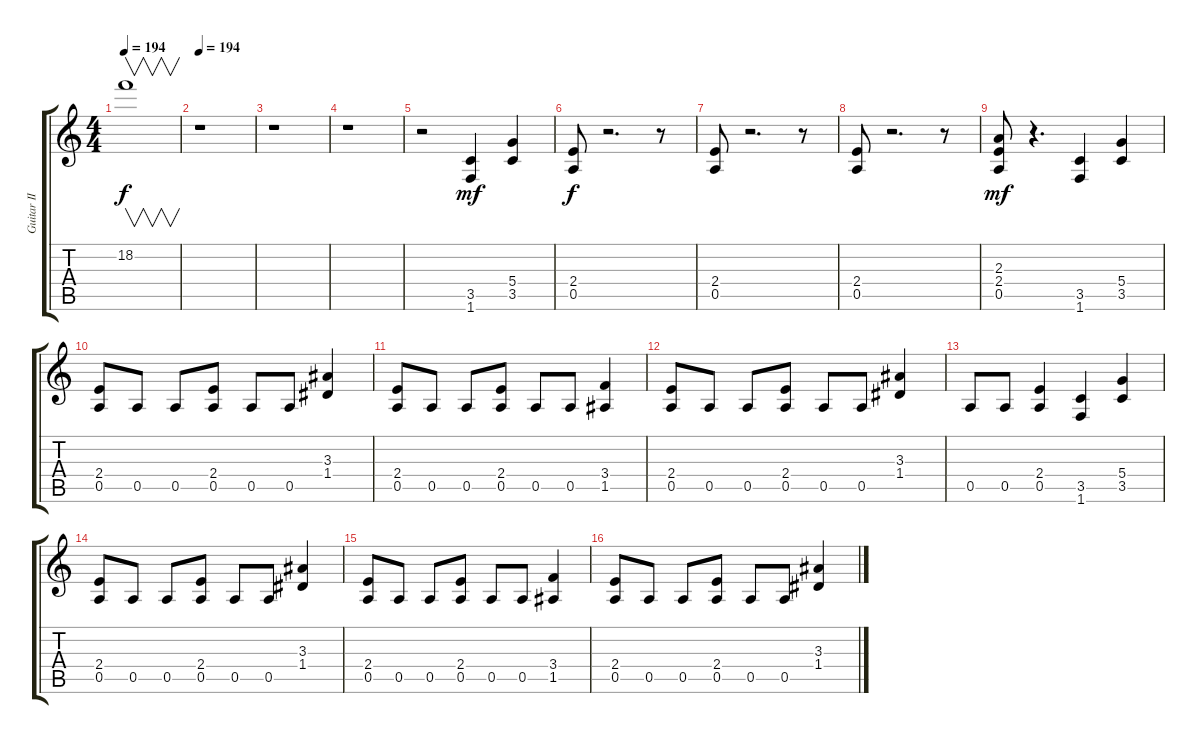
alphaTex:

\track ("Guitar II" "Guitar II") {instrument distortionguitar}
\staff {score tabs}
\tuning (E4 B3 G3 D3 A2 E2) {hide}
\ts (4 4)
\tempo 194
\clef g2
\ks c
18.2.1{v dy f} |
\tempo 194
r.1 |
r.1 |
r.1 |
r.2 (3.5 1.6).4{dy mf} (5.4 3.5).4 |
(2.4 0.5).8{dy f} r.2{d} r.8 |
(2.4 0.5).8 r.2{d} r.8 |
(2.4 0.5).8 r.2{d} r.8 |
(2.3 2.4 0.5).8{dy mf} r.4{d} (3.5 1.6).4 (5.4 3.5).4 |
(2.4 0.5).8 0.5.8 0.5.8 (2.4 0.5).8 0.5.8 0.5.8 (3.3 1.4).4 |
(2.4 0.5).8 0.5.8 0.5.8 (2.4 0.5).8 0.5.8 0.5.8 (3.4 1.5).4 |
(2.4 0.5).8 0.5.8 0.5.8 (2.4 0.5).8 0.5.8 0.5.8 (3.3 1.4).4 |
0.5.8 0.5.8 (2.4 0.5).4 (3.5 1.6).4 (5.4 3.5).4 |
(2.4 0.5).8 0.5.8 0.5.8 (2.4 0.5).8 0.5.8 0.5.8 (3.3 1.4).4 |
(2.4 0.5).8 0.5.8 0.5.8 (2.4 0.5).8 0.5.8 0.5.8 (3.4 1.5).4 |
(2.4 0.5).8 0.5.8 0.5.8 (2.4 0.5).8 0.5.8 0.5.8 (3.3 1.4).4
